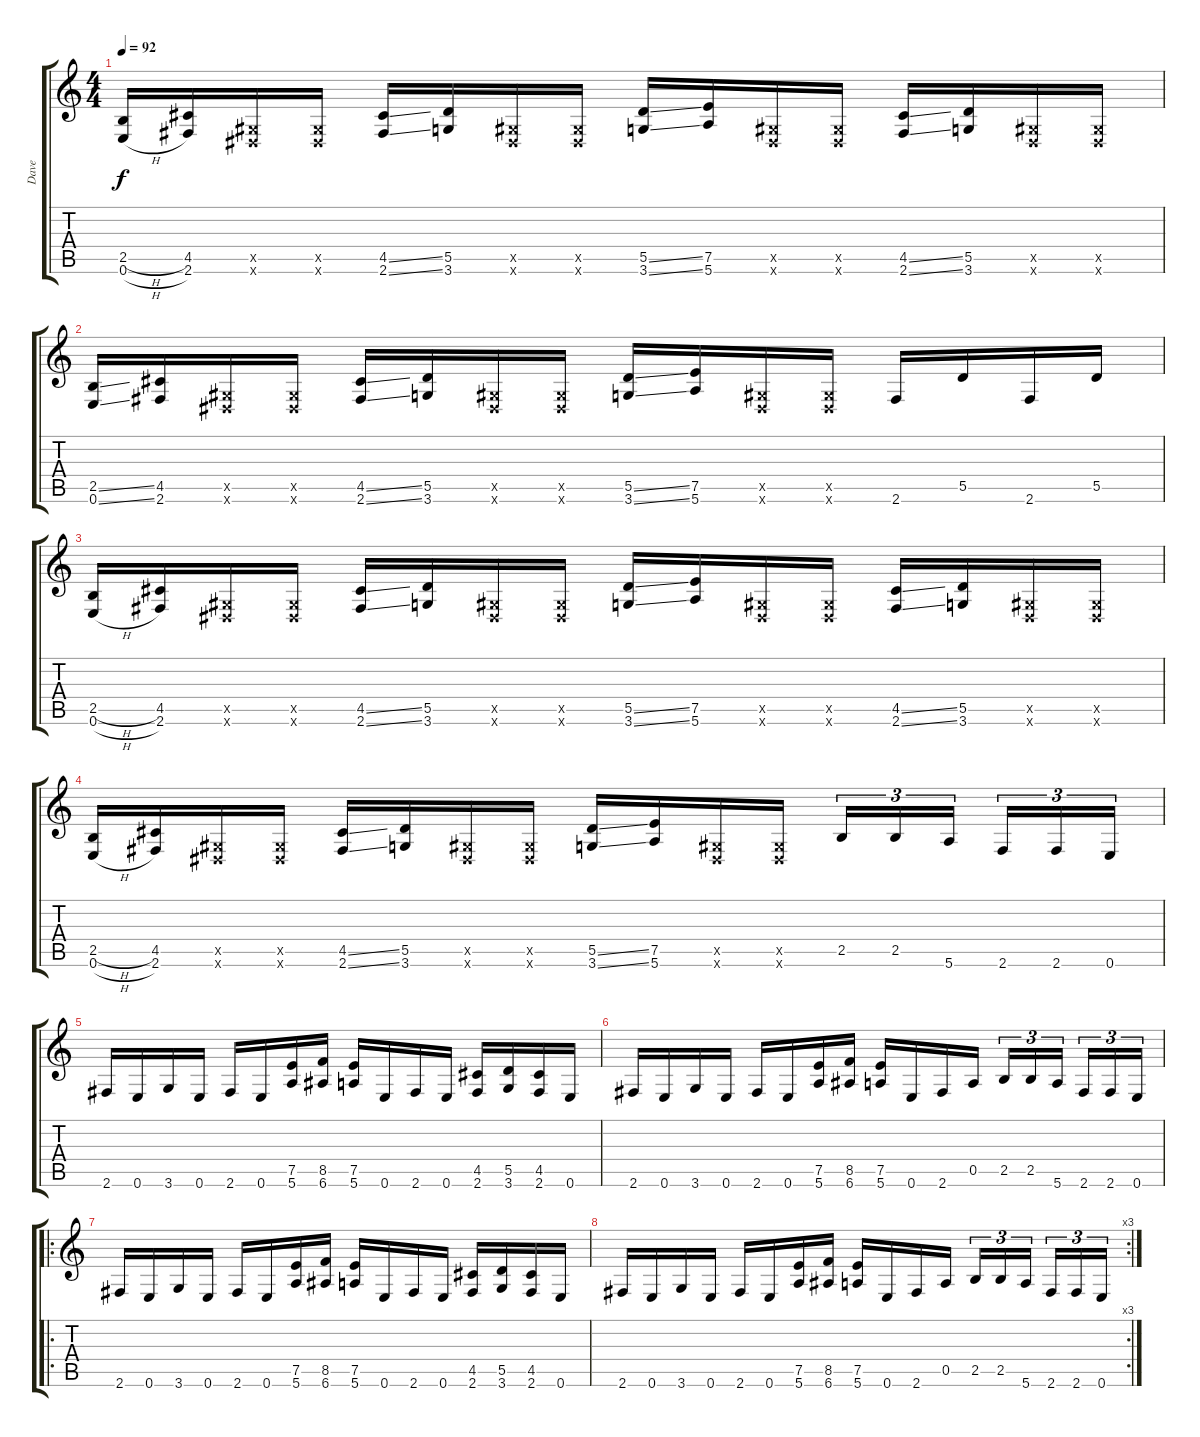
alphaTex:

\track ("Dave" "Dave") {instrument distortionguitar}
\staff {score tabs}
\tuning (E4 B3 G3 D3 A2 E2) {hide}
\ts (4 4)
\tempo 92
\clef g2
\ks c
(2.5{h} 0.6{h}).16{dy f} (4.5 2.6).16 (-1.5{x} -1.6{x}).16 (-1.5{x} -1.6{x}).16 (4.5{ss} 2.6{ss}).16 (5.5 3.6).16 (-1.5{x} -1.6{x}).16 (-1.5{x} -1.6{x}).16 (5.5{ss} 3.6{ss}).16 (7.5 5.6).16 (-1.5{x} -1.6{x}).16 (-1.5{x} -1.6{x}).16 (4.5{ss} 2.6{ss}).16 (5.5 3.6).16 (-1.5{x} -1.6{x}).16 (-1.5{x} -1.6{x}).16 |
(2.5{ss} 0.6{ss}).16 (4.5 2.6).16 (-1.5{x} -1.6{x}).16 (-1.5{x} -1.6{x}).16 (4.5{ss} 2.6{ss}).16 (5.5 3.6).16 (-1.5{x} -1.6{x}).16 (-1.5{x} -1.6{x}).16 (5.5{ss} 3.6{ss}).16 (7.5 5.6).16 (-1.5{x} -1.6{x}).16 (-1.5{x} -1.6{x}).16 2.6.16 5.5.16 2.6.16 5.5.16 |
(2.5{h} 0.6{h}).16 (4.5 2.6).16 (-1.5{x} -1.6{x}).16 (-1.5{x} -1.6{x}).16 (4.5{ss} 2.6{ss}).16 (5.5 3.6).16 (-1.5{x} -1.6{x}).16 (-1.5{x} -1.6{x}).16 (5.5{ss} 3.6{ss}).16 (7.5 5.6).16 (-1.5{x} -1.6{x}).16 (-1.5{x} -1.6{x}).16 (4.5{ss} 2.6{ss}).16 (5.5 3.6).16 (-1.5{x} -1.6{x}).16 (-1.5{x} -1.6{x}).16 |
(2.5{h} 0.6{h}).16 (4.5 2.6).16 (-1.5{x} -1.6{x}).16 (-1.5{x} -1.6{x}).16 (4.5{ss} 2.6{ss}).16 (5.5 3.6).16 (-1.5{x} -1.6{x}).16 (-1.5{x} -1.6{x}).16 (5.5{ss} 3.6{ss}).16 (7.5 5.6).16 (-1.5{x} -1.6{x}).16 (-1.5{x} -1.6{x}).16 2.5.16{tu (3 2)} 2.5.16{tu (3 2)} 5.6.16{tu (3 2)} 2.6.16{tu (3 2)} 2.6.16{tu (3 2)} 0.6.16{tu (3 2)} |
2.6.16 0.6.16 3.6.16 0.6.16 2.6.16 0.6.16 (7.5 5.6).16 (8.5 6.6).16 (7.5 5.6).16 0.6.16 2.6.16 0.6.16 (4.5 2.6).16 (5.5 3.6).16 (4.5 2.6).16 0.6.16 |
2.6.16 0.6.16 3.6.16 0.6.16 2.6.16 0.6.16 (7.5 5.6).16 (8.5 6.6).16 (7.5 5.6).16 0.6.16 2.6.16 0.5.16 2.5.16{tu (3 2)} 2.5.16{tu (3 2)} 5.6.16{tu (3 2)} 2.6.16{tu (3 2)} 2.6.16{tu (3 2)} 0.6.16{tu (3 2)} |
\ro
2.6.16 0.6.16 3.6.16 0.6.16 2.6.16 0.6.16 (7.5 5.6).16 (8.5 6.6).16 (7.5 5.6).16 0.6.16 2.6.16 0.6.16 (4.5 2.6).16 (5.5 3.6).16 (4.5 2.6).16 0.6.16 |
\rc 3
2.6.16 0.6.16 3.6.16 0.6.16 2.6.16 0.6.16 (7.5 5.6).16 (8.5 6.6).16 (7.5 5.6).16 0.6.16 2.6.16 0.5.16 2.5.16{tu (3 2)} 2.5.16{tu (3 2)} 5.6.16{tu (3 2)} 2.6.16{tu (3 2)} 2.6.16{tu (3 2)} 0.6.16{tu (3 2)}
